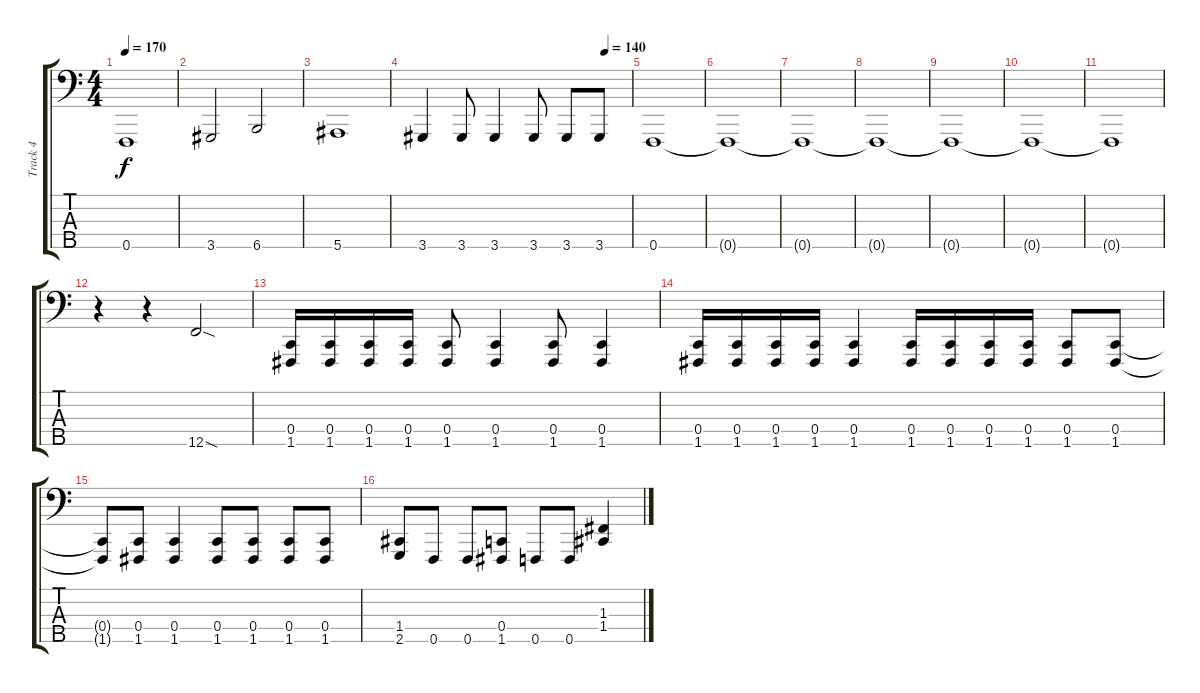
\track ("Track 4" "Track 4") {instrument electricbasspick}
\staff {score tabs}
\tuning (Eb2 Bb1 F1 C1 F0) {hide}
\ts (4 4)
\tempo 170
\clef f4
\ks c
0.5.1{dy f} |
3.5.2 6.5.2 |
5.5.1 |
\tempo (140 0.875)
3.5.4 3.5.8 3.5.4 3.5.8 3.5.8 3.5.8 |
0.5.1 |
0.5{t}.1 |
0.5{t}.1 |
0.5{t}.1 |
0.5{t}.1 |
0.5{t}.1 |
0.5{t}.1 |
r.4 r.4 12.5{sod}.2 |
(0.4 1.5).16 (0.4 1.5).16 (0.4 1.5).16 (0.4 1.5).16 (0.4 1.5).8 (0.4 1.5).4 (0.4 1.5).8 (0.4 1.5).4 |
(0.4 1.5).16 (0.4 1.5).16 (0.4 1.5).16 (0.4 1.5).16 (0.4 1.5).4 (0.4 1.5).16 (0.4 1.5).16 (0.4 1.5).16 (0.4 1.5).16 (0.4 1.5).8 (0.4 1.5).8 |
(0.4{t} 1.5{t}).8 (0.4 1.5).8 (0.4 1.5).4 (0.4 1.5).8 (0.4 1.5).8 (0.4 1.5).8 (0.4 1.5).8 |
(1.4 2.5).8 0.5.8 0.5.8 (0.4 1.5).8 0.5.8 0.5.8 (1.3 1.4).4
